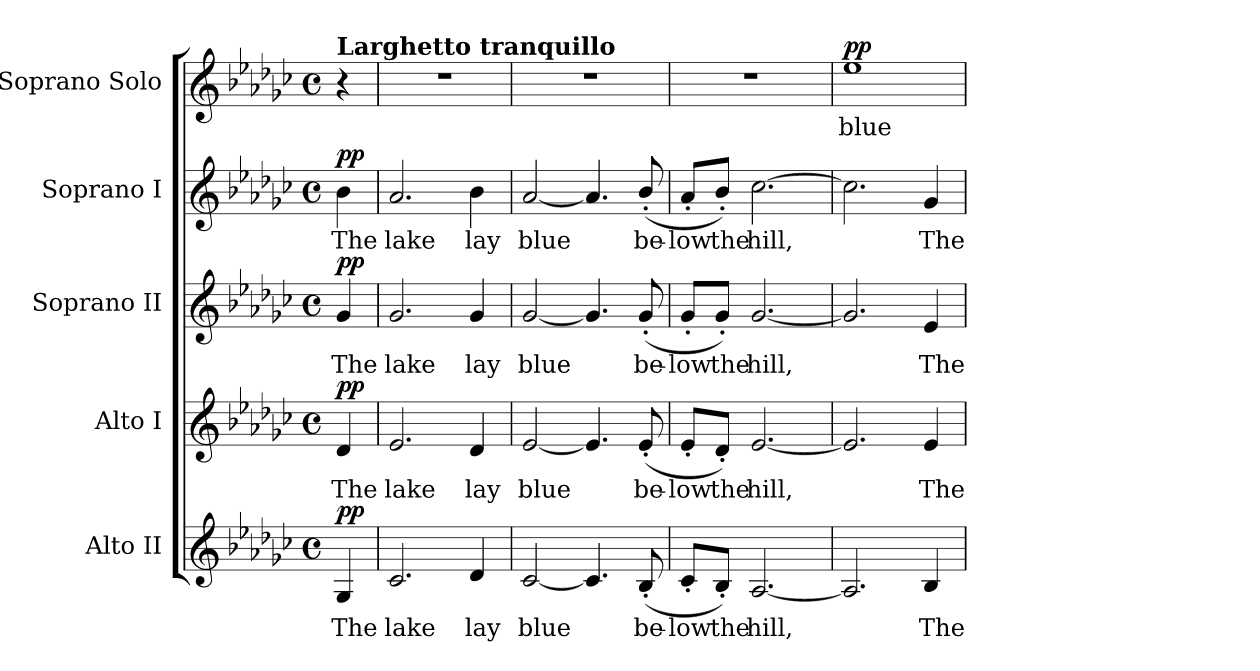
**kern	**text	**dynam	**kern	**text	**dynam	**kern	**text	**dynam	**kern	**text	**dynam	**kern	**text	**dynam
*part5	*part5	*part5	*part4	*part4	*part4	*part3	*part3	*part3	*part2	*part2	*part2	*part1	*part1	*part1
*staff5	*staff5	*staff5	*staff4	*staff4	*staff4	*staff3	*staff3	*staff3	*staff2	*staff2	*staff2	*staff1	*staff1	*staff1
*I"Alto II	*	*	*I"Alto I	*	*	*I"Soprano II	*	*	*I"Soprano I	*	*	*I"Soprano Solo	*	*
*I'A.	*	*	*I'A.	*	*	*I'S.	*	*	*I'S.	*	*	*I'S. Solo	*	*
!!LO:PB:g=z
*clefG2	*	*	*clefG2	*	*	*clefG2	*	*	*clefG2	*	*	*clefG2	*	*
*k[b-e-a-d-g-c-]	*	*	*k[b-e-a-d-g-c-]	*	*	*k[b-e-a-d-g-c-]	*	*	*k[b-e-a-d-g-c-]	*	*	*k[b-e-a-d-g-c-]	*	*
*e-:	*	*	*e-:	*	*	*e-:	*	*	*e-:	*	*	*e-:	*	*
*M4/4	*	*	*M4/4	*	*	*M4/4	*	*	*M4/4	*	*	*M4/4	*	*
*met(c)	*	*	*met(c)	*	*	*met(c)	*	*	*met(c)	*	*	*met(c)	*	*
=	=	=	=	=	=	=	=	=	=	=	=	=	=	=
!	!LO:LY:b:color=#000000	!	!	!	!	!	!	!	!	!	!	!	!	!
!	!	!	!	!LO:LY:b:color=#000000	!	!	!	!	!	!	!	!	!	!
!	!	!	!	!	!	!	!LO:LY:b:color=#000000	!	!	!	!	!	!	!
!	!	!	!	!	!	!	!	!	!	!	!	!LO:TX:a:B:t=Larghetto tranquillo	!	!
!	!	!	!	!	!	!	!	!	!	!LO:LY:b:color=#000000	!	!	!	!
4G-i/	The	pp	4d-i/	The	pp	4g-i/	The	pp	4b-i\	The	pp	4r	.	.
=1	=1	=1	=1	=1	=1	=1	=1	=1	=1	=1	=1	=1	=1	=1
!	!LO:LY:b:color=#000000	!	!	!	!	!	!	!	!	!	!	!	!	!
!	!	!	!	!LO:LY:b:color=#000000	!	!	!	!	!	!	!	!	!	!
!	!	!	!	!	!	!	!LO:LY:b:color=#000000	!	!	!	!	!	!	!
!	!	!	!	!	!	!	!	!	!	!LO:LY:b:color=#000000	!	!	!	!
2.c-i/	lake	.	2.e-i/	lake	.	2.g-i/	lake	.	2.a-i/	lake	.	1r	.	.
!	!LO:LY:b:color=#000000	!	!	!	!	!	!	!	!	!	!	!	!	!
!	!	!	!	!LO:LY:b:color=#000000	!	!	!	!	!	!	!	!	!	!
!	!	!	!	!	!	!	!LO:LY:b:color=#000000	!	!	!	!	!	!	!
!	!	!	!	!	!	!	!	!	!	!LO:LY:b:color=#000000	!	!	!	!
4d-i/	lay	.	4d-i/	lay	.	4g-i/	lay	.	4b-i\	lay	.	.	.	.
=2	=2	=2	=2	=2	=2	=2	=2	=2	=2	=2	=2	=2	=2	=2
!	!LO:LY:b:color=#000000	!	!	!	!	!	!	!	!	!	!	!	!	!
!	!	!	!	!LO:LY:b:color=#000000	!	!	!	!	!	!	!	!	!	!
!	!	!	!	!	!	!	!LO:LY:b:color=#000000	!	!	!	!	!	!	!
!	!	!	!	!	!	!	!	!	!	!LO:LY:b:color=#000000	!	!	!	!
[<2c-i/	blue	.	[<2e-i/	blue	.	[<2g-i/	blue	.	[<2a-i/	blue	.	1r	.	.
4.c-i/]	.	.	4.e-i/]	.	.	4.g-i/]	.	.	4.a-i/]	.	.	.	.	.
!	!LO:LY:b:color=#000000	!	!	!	!	!	!	!	!	!	!	!	!	!
!	!	!	!	!LO:LY:b:color=#000000	!	!	!	!	!	!	!	!	!	!
!	!	!	!	!	!	!	!LO:LY:b:color=#000000	!	!	!	!	!	!	!
!	!	!	!	!	!	!	!	!	!	!LO:LY:b:color=#000000	!	!	!	!
(8B-'i/	be-	.	(8e-'i/	be-	.	(8g-'i/	be-	.	(8b-'i/	be-	.	.	.	.
=3	=3	=3	=3	=3	=3	=3	=3	=3	=3	=3	=3	=3	=3	=3
!	!LO:LY:b:color=#000000	!	!	!	!	!	!	!	!	!	!	!	!	!
!	!	!	!	!LO:LY:b:color=#000000	!	!	!	!	!	!	!	!	!	!
!	!	!	!	!	!	!	!LO:LY:b:color=#000000	!	!	!	!	!	!	!
!	!	!	!	!	!	!	!	!	!	!LO:LY:b:color=#000000	!	!	!	!
8c-'i/L	-low	.	8e-'i/L	-low	.	8g-'i/L	-low	.	8a-'i/L	-low	.	1r	.	.
!	!LO:LY:b:color=#000000	!	!	!	!	!	!	!	!	!	!	!	!	!
!	!	!	!	!LO:LY:b:color=#000000	!	!	!	!	!	!	!	!	!	!
!	!	!	!	!	!	!	!LO:LY:b:color=#000000	!	!	!	!	!	!	!
!	!	!	!	!	!	!	!	!	!	!LO:LY:b:color=#000000	!	!	!	!
8B-'i/J)	the	.	8d-'i/J)	the	.	8g-'i/J)	the	.	8b-'i/J)	the	.	.	.	.
!	!LO:LY:b:color=#000000	!	!	!	!	!	!	!	!	!	!	!	!	!
!	!	!	!	!LO:LY:b:color=#000000	!	!	!	!	!	!	!	!	!	!
!	!	!	!	!	!	!	!LO:LY:b:color=#000000	!	!	!	!	!	!	!
!	!	!	!	!	!	!	!	!	!	!LO:LY:b:color=#000000	!	!	!	!
[<2.A-i/	hill,	.	[<2.e-i/	hill,	.	[<2.g-i/	hill,	.	[>2.cc-i\	hill,	.	.	.	.
=4	=4	=4	=4	=4	=4	=4	=4	=4	=4	=4	=4	=4	=4	=4
!	!	!	!	!	!	!	!	!	!	!	!	!	!LO:LY:b:color=#000000	!
2.A-i/]	.	.	2.e-i/]	.	.	2.g-i/]	.	.	2.cc-i\]	.	.	1ee-i	blue	pp
!	!LO:LY:b:color=#000000	!	!	!	!	!	!	!	!	!	!	!	!	!
!	!	!	!	!LO:LY:b:color=#000000	!	!	!	!	!	!	!	!	!	!
!	!	!	!	!	!	!	!LO:LY:b:color=#000000	!	!	!	!	!	!	!
!	!	!	!	!	!	!	!	!	!	!LO:LY:b:color=#000000	!	!	!	!
4B-i/	The	.	4e-i/	The	.	4e-i/	The	.	4g-i/	The	.	.	.	.
=	=	=	=	=	=	=	=	=	=	=	=	=	=	=
*-	*-	*-	*-	*-	*-	*-	*-	*-	*-	*-	*-	*-	*-	*-
